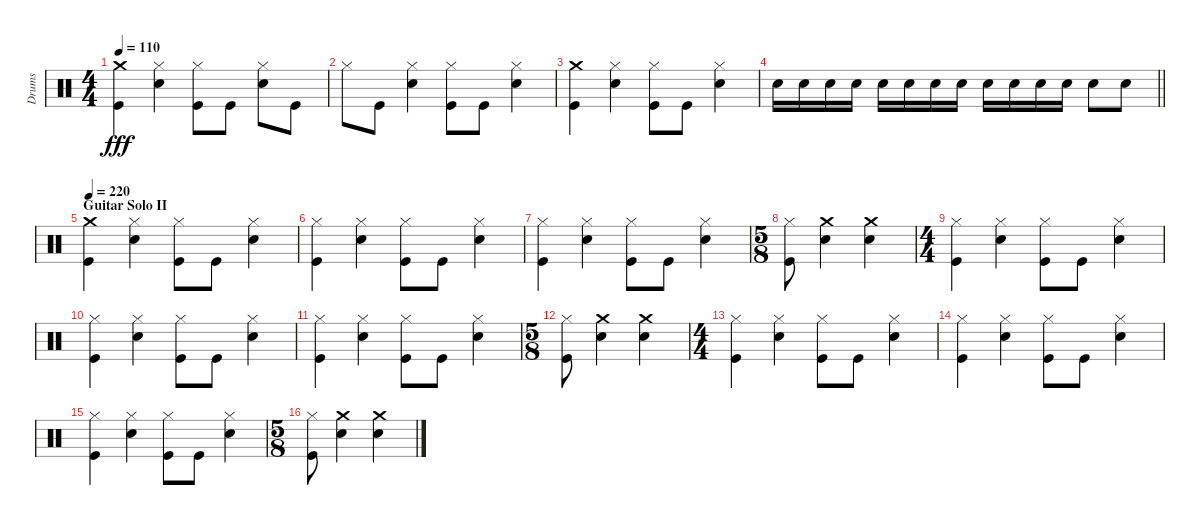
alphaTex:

\track ("Drums" "Drums") {instrument percussion}
\staff {score}
\articulation defaults
\ts (4 4)
\tempo 110
\clef neutral
\ks c
("Kick (hit)" "Crash medium (hit)").4{dy fff} ("Snare (hit) 2" "Hi-Hat (closed)").4 ("Kick (hit)" "Hi-Hat (closed)").8 "Kick (hit)".8 ("Hi-Hat (closed)" "Snare (hit) 2").8 "Kick (hit)".8 |
"Hi-Hat (closed)".8 "Kick (hit)".8 ("Snare (hit) 2" "Hi-Hat (closed)").4 ("Hi-Hat (closed)" "Kick (hit)").8 "Kick (hit)".8 ("Snare (hit) 2" "Hi-Hat (closed)").4 |
("Crash medium (hit)" "Kick (hit)").4 ("Snare (hit) 2" "Hi-Hat (closed)").4 ("Kick (hit)" "Hi-Hat (closed)").8 "Kick (hit)".8 ("Snare (hit) 2" "Hi-Hat (closed)").4 |
\barLineRight lightlight "Snare (hit) 2".16 "Snare (hit) 2".16 "Snare (hit) 2".16 "Snare (hit) 2".16 "Snare (hit) 2".16 "Snare (hit) 2".16 "Snare (hit) 2".16 "Snare (hit) 2".16 "Snare (hit) 2".16 "Snare (hit) 2".16 "Snare (hit) 2".16 "Snare (hit) 2".16 "Snare (hit) 2".8 "Snare (hit) 2".8
|
\section ("" "Guitar Solo II")
\tempo 220
("Kick (hit)" "Crash medium (hit)").4 ("Snare (hit) 2" "Hi-Hat (closed)").4 ("Hi-Hat (closed)" "Kick (hit)").8 "Kick (hit)".8 ("Snare (hit) 2" "Hi-Hat (closed)").4 |
("Hi-Hat (closed)" "Kick (hit)").4 ("Snare (hit) 2" "Hi-Hat (closed)").4 ("Kick (hit)" "Hi-Hat (closed)").8 "Kick (hit)".8 ("Snare (hit) 2" "Hi-Hat (closed)").4 |
("Kick (hit)" "Hi-Hat (closed)").4 ("Snare (hit) 2" "Hi-Hat (closed)").4 ("Kick (hit)" "Hi-Hat (closed)").8 "Kick (hit)".8 ("Snare (hit) 2" "Hi-Hat (closed)").4 |
\ts (5 8)
("Hi-Hat (closed)" "Kick (hit)").8 ("Snare (hit) 2" "Crash medium (hit)").4 ("Crash medium (hit)" "Snare (hit) 2").4 |
\ts (4 4)
("Hi-Hat (closed)" "Kick (hit)").4 ("Snare (hit) 2" "Hi-Hat (closed)").4 ("Kick (hit)" "Hi-Hat (closed)").8 "Kick (hit)".8 ("Snare (hit) 2" "Hi-Hat (closed)").4 |
("Kick (hit)" "Hi-Hat (closed)").4 ("Snare (hit) 2" "Hi-Hat (closed)").4 ("Hi-Hat (closed)" "Kick (hit)").8 "Kick (hit)".8 ("Snare (hit) 2" "Hi-Hat (closed)").4 |
("Hi-Hat (closed)" "Kick (hit)").4 ("Snare (hit) 2" "Hi-Hat (closed)").4 ("Kick (hit)" "Hi-Hat (closed)").8 "Kick (hit)".8 ("Hi-Hat (closed)" "Snare (hit) 2").4 |
\ts (5 8)
("Hi-Hat (closed)" "Kick (hit)").8 ("Snare (hit) 2" "Crash medium (hit)").4 ("Snare (hit) 2" "Crash medium (hit)").4 |
\ts (4 4)
("Hi-Hat (closed)" "Kick (hit)").4 ("Snare (hit) 2" "Hi-Hat (closed)").4 ("Kick (hit)" "Hi-Hat (closed)").8 "Kick (hit)".8 ("Snare (hit) 2" "Hi-Hat (closed)").4 |
("Hi-Hat (closed)" "Kick (hit)").4 ("Snare (hit) 2" "Hi-Hat (closed)").4 ("Kick (hit)" "Hi-Hat (closed)").8 "Kick (hit)".8 ("Snare (hit) 2" "Hi-Hat (closed)").4 |
("Kick (hit)" "Hi-Hat (closed)").4 ("Snare (hit) 2" "Hi-Hat (closed)").4 ("Kick (hit)" "Hi-Hat (closed)").8 "Kick (hit)".8 ("Snare (hit) 2" "Hi-Hat (closed)").4 |
\ts (5 8)
("Hi-Hat (closed)" "Kick (hit)").8 ("Snare (hit) 2" "Crash medium (hit)").4 ("Crash medium (hit)" "Snare (hit) 2").4
